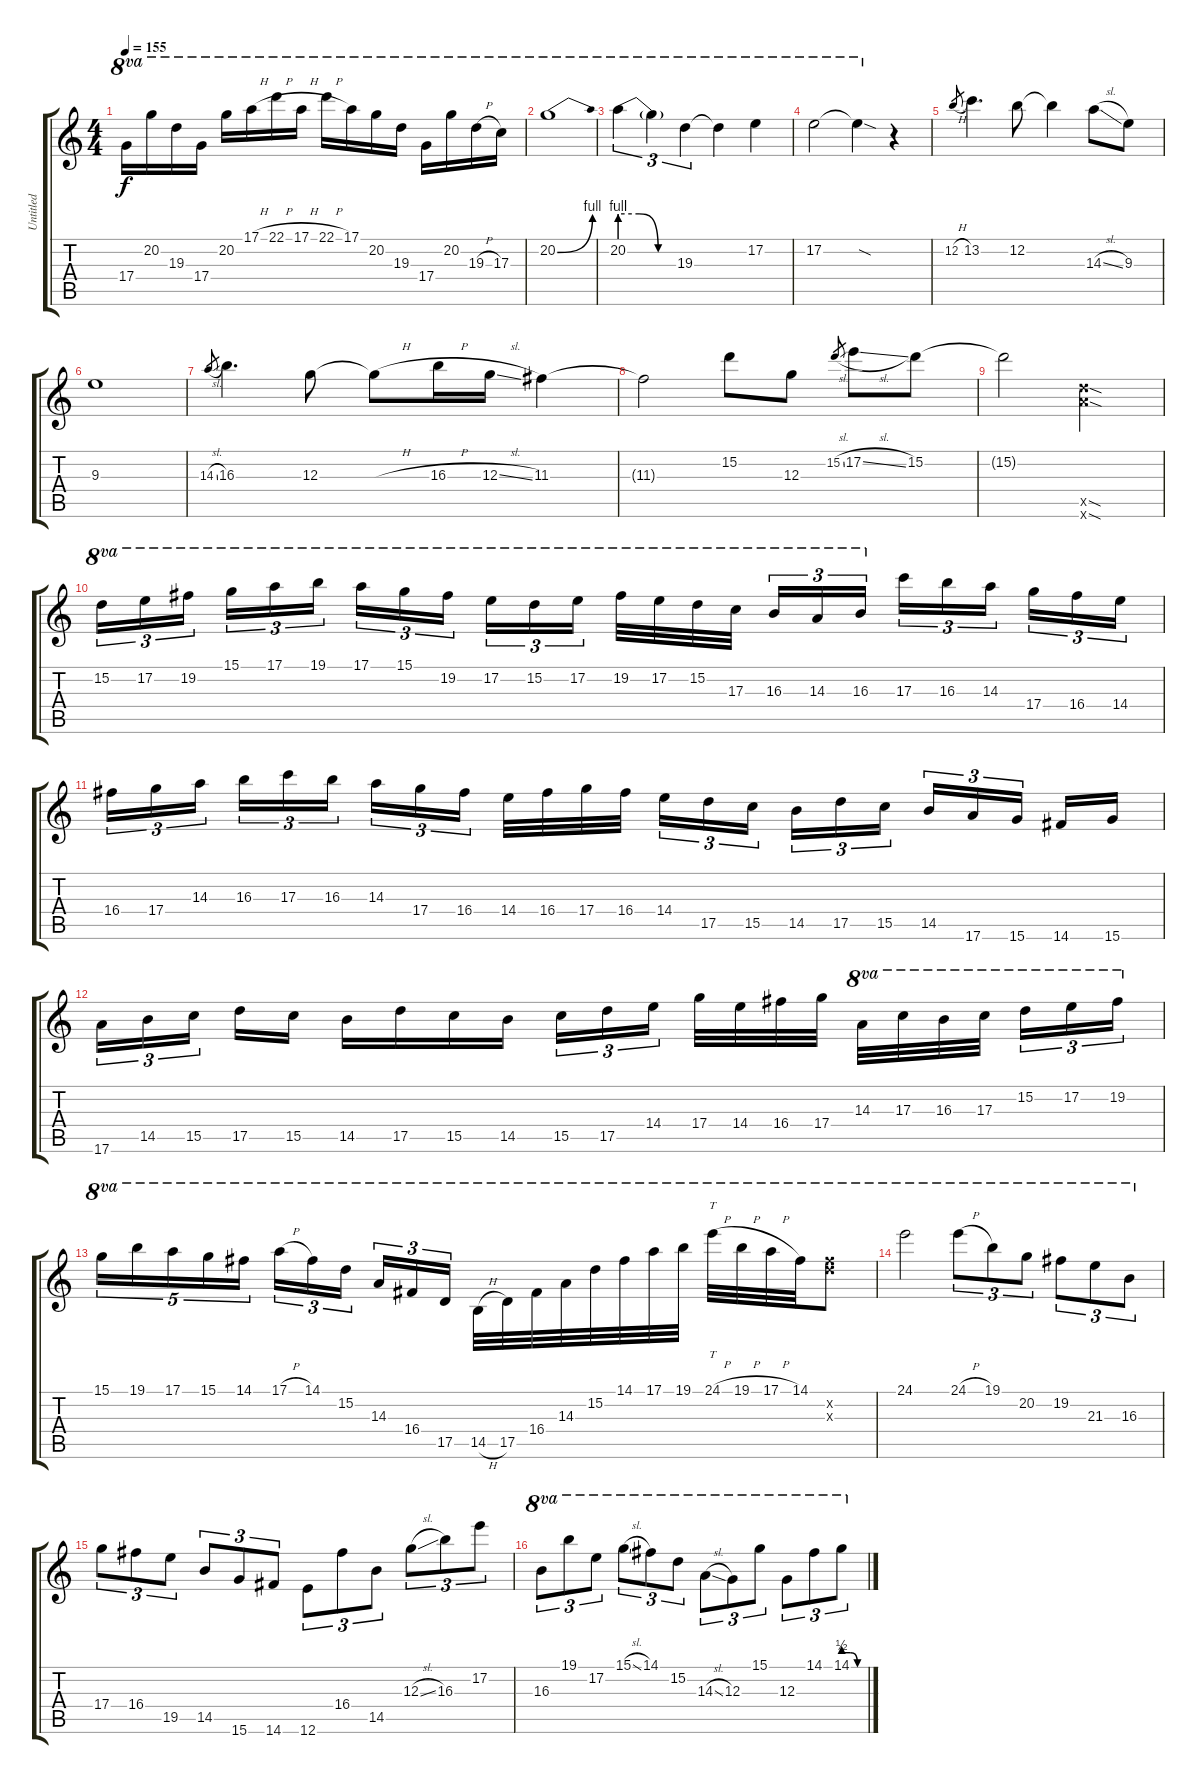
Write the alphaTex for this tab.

\track ("Untitled" "Untitled") {instrument overdrivenguitar}
\staff {score tabs}
\tuning (E4 B3 G3 D3 A2 E2) {hide}
\ts (4 4)
\tempo 155
\clef g2
\ks c
17.4.16{ot 8va dy f} 20.2.16{ot 8va} 19.3.16{ot 8va} 17.4.16{ot 8va} 20.2.16{ot 8va} 17.1{h}.16{ot 8va} 22.1{h}.16{ot 8va} 17.1{h}.16{ot 8va} 22.1{h}.16{ot 8va} 17.1.16{ot 8va} 20.2.16{ot 8va} 19.3.16{ot 8va} 17.4.16{ot 8va} 20.2.16{ot 8va} 19.3{h}.16{ot 8va} 17.3.16{ot 8va} |
20.2{be (bend 0 0 60 4)}.1{ot 8va} |
20.2{be (custom 0 4 20 4 40 0 60 0)}.4{tu (3 2) ot 8va} 20.2{t}.4{tu (3 2) ot 8va} 19.3.4{tu (3 2) ot 8va} 19.3{t}.4{ot 8va} 17.2.4{ot 8va} |
17.2.2{ot 8va} 17.2{sod t}.4{ot 8va} r.4 |
12.2{h}.8{gr} 13.2.4{d} 12.2.8 12.2{t}.4 14.3{sl}.8 9.3.8 |
9.3.1 |
14.3{sl}.8{gr} 16.3.4{d} 12.3.8 12.3{h t}.8 16.3{h}.16 12.3{sl}.16 11.3.4 |
11.3{t}.2 15.2.8 12.3.8 15.2{sl}.8{gr} 17.2{sl}.8 15.2.8 |
15.2{t}.2 (17.5{sod x} 17.6{sod x}).2 |
15.2.16{tu (3 2) ot 8va} 17.2.16{tu (3 2) ot 8va} 19.2.16{tu (3 2) ot 8va beam splitsecondary} 15.1.16{tu (3 2) ot 8va} 17.1.16{tu (3 2) ot 8va} 19.1.16{tu (3 2) ot 8va} 17.1.16{tu (3 2) ot 8va} 15.1.16{tu (3 2) ot 8va} 19.2.16{tu (3 2) ot 8va beam splitsecondary} 17.2.16{tu (3 2) ot 8va} 15.2.16{tu (3 2) ot 8va} 17.2.16{tu (3 2) ot 8va} 19.2.32{ot 8va} 17.2.32{ot 8va} 15.2.32{ot 8va} 17.3.32{ot 8va beam splitsecondary} 16.3.16{tu (3 2) ot 8va} 14.3.16{tu (3 2) ot 8va} 16.3.16{tu (3 2) ot 8va} 17.3.16{tu (3 2)} 16.3.16{tu (3 2)} 14.3.16{tu (3 2) beam splitsecondary} 17.4.16{tu (3 2)} 16.4.16{tu (3 2)} 14.4.16{tu (3 2)} |
16.4.16{tu (3 2)} 17.4.16{tu (3 2)} 14.3.16{tu (3 2) beam splitsecondary} 16.3.16{tu (3 2)} 17.3.16{tu (3 2)} 16.3.16{tu (3 2)} 14.3.16{tu (3 2)} 17.4.16{tu (3 2)} 16.4.16{tu (3 2) beam splitsecondary} 14.4.32 16.4.32 17.4.32 16.4.32 14.4.16{tu (3 2)} 17.5.16{tu (3 2)} 15.5.16{tu (3 2) beam splitsecondary} 14.5.16{tu (3 2)} 17.5.16{tu (3 2)} 15.5.16{tu (3 2)} 14.5.16{tu (3 2)} 17.6.16{tu (3 2)} 15.6.16{tu (3 2) beam splitsecondary} 14.6.16 15.6.16 |
17.6.16{tu (3 2)} 14.5.16{tu (3 2)} 15.5.16{tu (3 2) beam splitsecondary} 17.5.16 15.5.16 14.5.16 17.5.16 15.5.16 14.5.16 15.5.16{tu (3 2)} 17.5.16{tu (3 2)} 14.4.16{tu (3 2) beam splitsecondary} 17.4.32 14.4.32 16.4.32 17.4.32 14.3.32{ot 8va} 17.3.32{ot 8va} 16.3.32{ot 8va} 17.3.32{ot 8va beam splitsecondary} 15.2.16{tu (3 2) ot 8va} 17.2.16{tu (3 2) ot 8va} 19.2.16{tu (3 2) ot 8va} |
15.1.16{tu (5 4) ot 8va} 19.1.16{tu (5 4) ot 8va} 17.1.16{tu (5 4) ot 8va} 15.1.16{tu (5 4) ot 8va} 14.1.16{tu (5 4) ot 8va} 17.1{h}.16{tu (3 2) ot 8va} 14.1.16{tu (3 2) ot 8va} 15.2.16{tu (3 2) ot 8va beam splitsecondary} 14.3.16{tu (3 2) ot 8va} 16.4.16{tu (3 2) ot 8va} 17.5.16{tu (3 2) ot 8va} 14.5{h}.32{ot 8va} 17.5.32{ot 8va} 16.4.32{ot 8va} 14.3.32{ot 8va} 15.2.32{ot 8va} 14.1.32{ot 8va} 17.1.32{ot 8va} 19.1.32{ot 8va} 24.1{h}.32{tt ot 8va} 19.1{h}.32{ot 8va} 17.1{h}.32{ot 8va} 14.1.32{ot 8va} (19.2{x} 19.3{x}).8{ot 8va} |
24.1.2{ot 8va} 24.1{h}.8{tu (3 2) ot 8va} 19.1.8{tu (3 2) ot 8va} 20.2.8{tu (3 2) ot 8va} 19.2.8{tu (3 2) ot 8va} 21.3.8{tu (3 2) ot 8va} 16.3.8{tu (3 2) ot 8va} |
17.4.8{tu (3 2)} 16.4.8{tu (3 2)} 19.5.8{tu (3 2)} 14.5.8{tu (3 2)} 15.6.8{tu (3 2)} 14.6.8{tu (3 2)} 12.6.8{tu (3 2)} 16.4.8{tu (3 2)} 14.5.8{tu (3 2)} 12.3{sl}.8{tu (3 2)} 16.3.8{tu (3 2)} 17.2.8{tu (3 2)} |
16.3.8{tu (3 2) ot 8va} 19.1.8{tu (3 2) ot 8va} 17.2.8{tu (3 2) ot 8va} 15.1{sl}.8{tu (3 2) ot 8va} 14.1.8{tu (3 2) ot 8va} 15.2.8{tu (3 2) ot 8va} 14.3{sl}.8{tu (3 2) ot 8va} 12.3.8{tu (3 2) ot 8va} 15.1.8{tu (3 2) ot 8va} 12.3.8{tu (3 2) ot 8va} 14.1.8{tu (3 2) ot 8va} 14.1{be (custom 0 2 20 2 40 0 60 0)}.8{tu (3 2) ot 8va}
